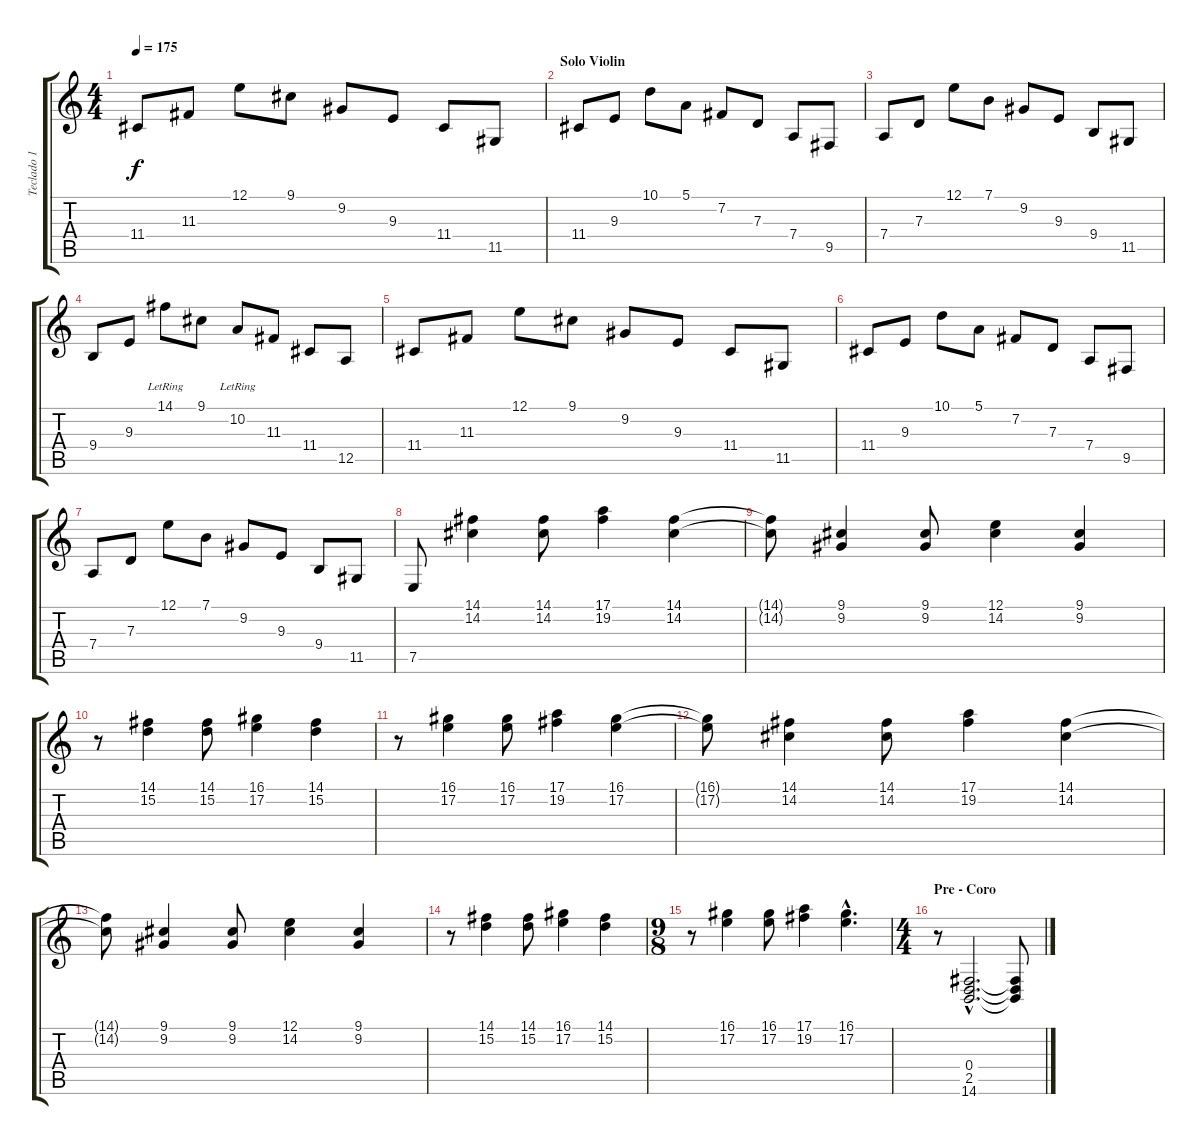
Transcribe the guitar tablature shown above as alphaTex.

\track ("Teclado 1" "Teclado 1") {instrument brightacousticpiano}
\staff {score tabs}
\tuning (E4 B3 G3 D3 A2 E2) {hide}
\ts (4 4)
\tempo 175
\clef g2
\ks c
11.4.8{dy f} 11.3.8 12.1.8 9.1.8 9.2.8 9.3.8 11.4.8 11.5.8 |
\section ("" "Solo Violin")
11.4.8 9.3.8 10.1.8 5.1.8 7.2.8 7.3.8 7.4.8 9.5.8 |
7.4.8 7.3.8 12.1.8 7.1.8 9.2.8 9.3.8 9.4.8 11.5.8 |
9.4.8 9.3.8 14.1{lr}.8 9.1.8 10.2{lr}.8 11.3.8 11.4.8 12.5.8 |
11.4.8 11.3.8 12.1.8 9.1.8 9.2.8 9.3.8 11.4.8 11.5.8 |
11.4.8 9.3.8 10.1.8 5.1.8 7.2.8 7.3.8 7.4.8 9.5.8 |
7.4.8 7.3.8 12.1.8 7.1.8 9.2.8 9.3.8 9.4.8 11.5.8 |
7.5.8{volume 12 instrument brightacousticpiano} (14.1 14.2).4 (14.1 14.2).8 (17.1 19.2).4 (14.1 14.2).4 |
(14.1{t} 14.2{t}).8 (9.1 9.2).4 (9.1 9.2).8 (12.1 14.2).4 (9.1 9.2).4 |
r.8 (14.1 15.2).4 (14.1 15.2).8 (16.1 17.2).4 (14.1 15.2).4 |
r.8 (16.1 17.2).4 (16.1 17.2).8 (17.1 19.2).4 (16.1 17.2).4 |
(16.1{t} 17.2{t}).8{volume 12 instrument brightacousticpiano} (14.1 14.2).4 (14.1 14.2).8 (17.1 19.2).4 (14.1 14.2).4 |
(14.1{t} 14.2{t}).8 (9.1 9.2).4 (9.1 9.2).8 (12.1 14.2).4 (9.1 9.2).4 |
r.8 (14.1 15.2).4 (14.1 15.2).8 (16.1 17.2).4 (14.1 15.2).4 |
\ts (9 8)
r.8 (16.1 17.2).4 (16.1 17.2).8 (17.1 19.2).4 (16.1{hac} 17.2{hac}).4{d} |
\ts (4 4)
\section ("" "Pre - Coro")
r.8{instrument pad2warm} (0.4{hac} 2.5{hac} 14.6{hac}).2{d} (0.4{t} 2.5{t} 14.6{t}).8
